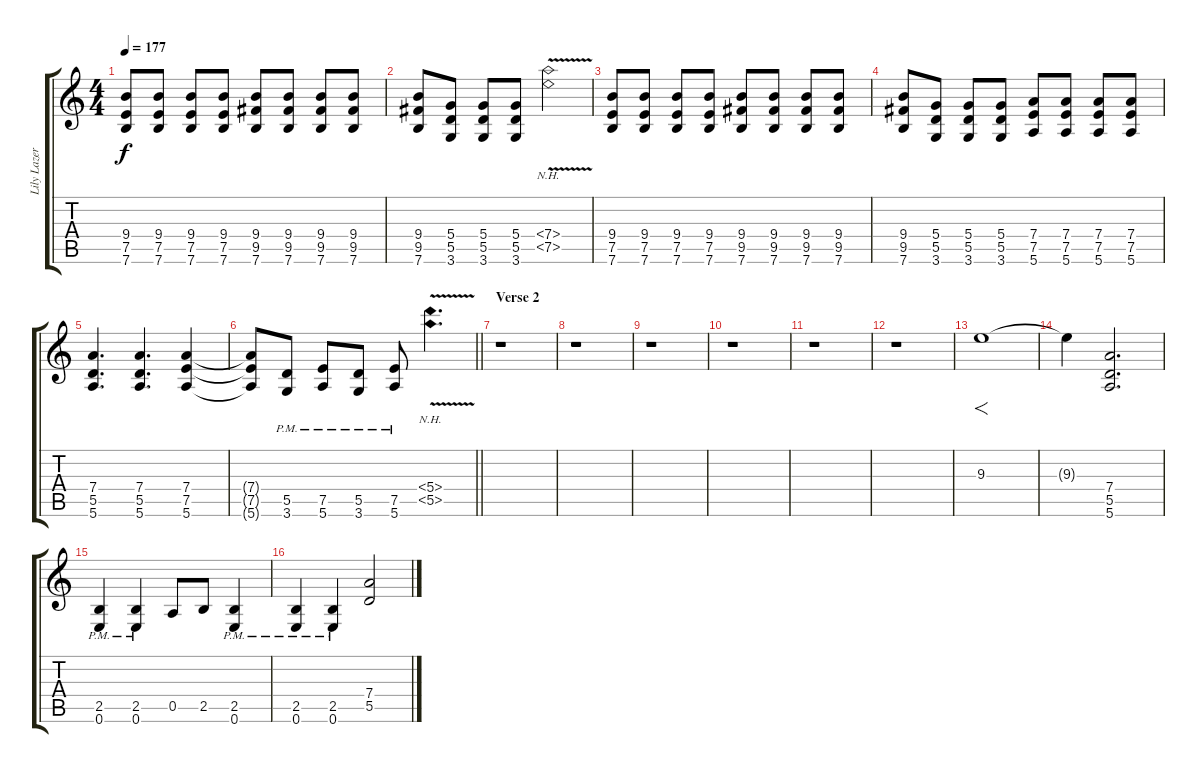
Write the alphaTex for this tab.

\track ("Lily Lazer (Guitar)" "Lily Lazer") {instrument distortionguitar}
\staff {score tabs}
\tuning (E4 B3 G3 D3 A2 E2) {hide}
\ts (4 4)
\tempo 177
\clef g2
\ks c
(9.4 7.5 7.6).8{dy f} (9.4 7.5 7.6).8 (9.4 7.5 7.6).8 (9.4 7.5 7.6).8 (9.4 9.5 7.6).8 (9.4 9.5 7.6).8 (9.4 9.5 7.6).8 (9.4 9.5 7.6).8 |
(9.4 9.5 7.6).8 (5.4 5.5 3.6).8 (5.4 5.5 3.6).8 (5.4 5.5 3.6).8 (7.4{nh v} 7.5{nh v}).2 |
(9.4 7.5 7.6).8 (9.4 7.5 7.6).8 (9.4 7.5 7.6).8 (9.4 7.5 7.6).8 (9.4 9.5 7.6).8 (9.4 9.5 7.6).8 (9.4 9.5 7.6).8 (9.4 9.5 7.6).8 |
(9.4 9.5 7.6).8 (5.4 5.5 3.6).8 (5.4 5.5 3.6).8 (5.4 5.5 3.6).8 (7.4 7.5 5.6).8 (7.4 7.5 5.6).8 (7.4 7.5 5.6).8 (7.4 7.5 5.6).8 |
(7.4 5.5 5.6).4{d} (7.4 5.5 5.6).4{d} (7.4 7.5 5.6).4 |
\barLineRight lightlight
(7.4{t} 7.5{t} 5.6{t}).8 (5.5{pm} 3.6{pm}).8 (7.5{pm} 5.6{pm}).8 (5.5{pm} 3.6{pm}).8 (7.5{pm} 5.6{pm}).8 (5.4{nh} 5.5{nh v}).4{d} |
\section ("" "Verse 2")
r.1 |
r.1 |
r.1 |
r.1 |
r.1 |
r.1 |
9.3.1{f} |
9.3{t}.4 (7.4 5.5 5.6).2{d} |
(2.5{pm} 0.6{pm}).4 (2.5{pm} 0.6{pm}).4 0.5.8 2.5.8 (2.5{pm} 0.6{pm}).4 |
(2.5{pm} 0.6{pm}).4 (2.5{pm} 0.6{pm}).4 (7.4 5.5).2
